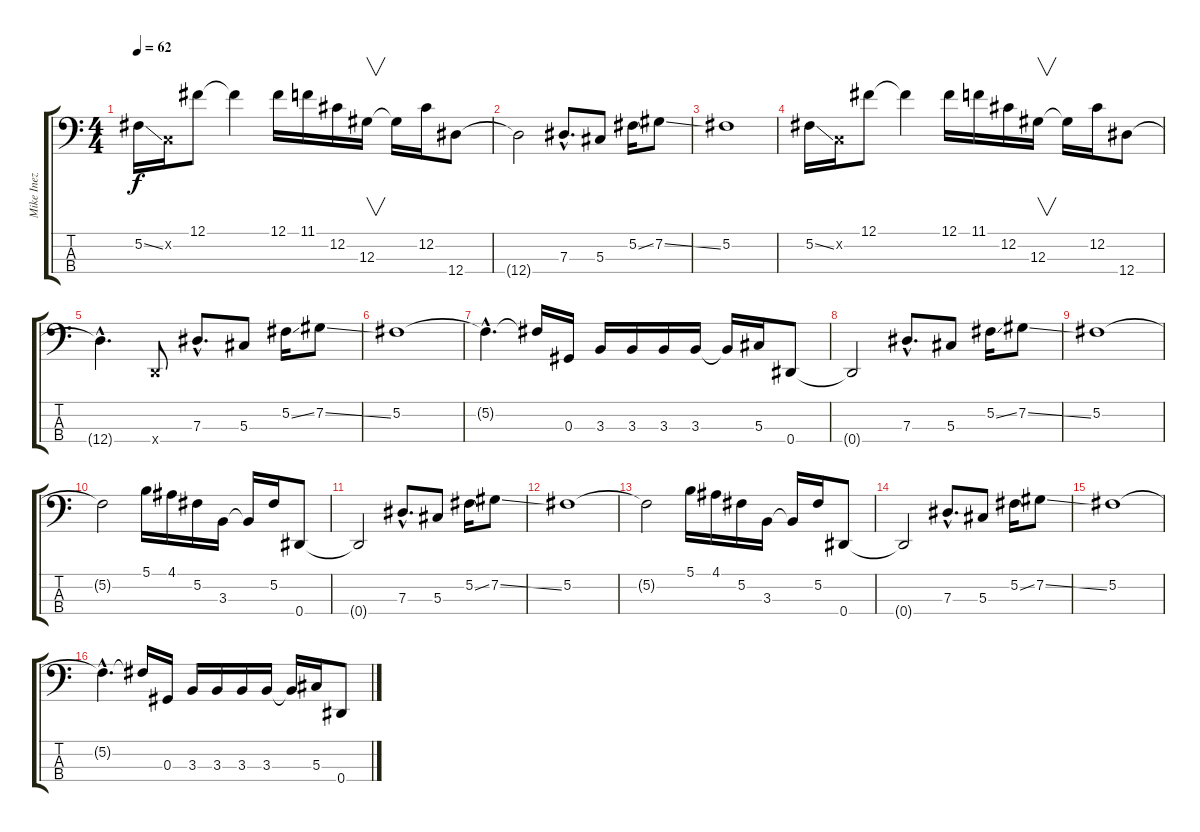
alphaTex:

\track ("Mike Inez - Bass" "Mike Inez ") {instrument slapbass2}
\staff {score tabs}
\tuning (Gb2 Db2 Ab1 Eb1) {hide}
\ts (4 4)
\tempo 62
\clef f4
\ks c
5.2{ss}.16{dy f} -1.2{x}.16 12.1.8 12.1{t}.4 12.1.16 11.1.16 12.2.16 12.3.16{v} 12.3{t}.16 12.2.16 12.4.8 |
12.4{t}.2 7.3{hac}.8{d} 5.3.8 5.2{ss}.16 7.2{ss}.8 |
5.2.1 |
5.2{ss}.16 -1.2{x}.16 12.1.8 12.1{t}.4 12.1.16 11.1.16 12.2.16 12.3.16{v} 12.3{t}.16 12.2.16 12.4.8 |
12.4{hac t}.4{d} -1.4{x}.8 7.3{hac}.8{d} 5.3.8 5.2{ss}.16 7.2{ss}.8 |
5.2.1 |
5.2{hac t}.4{d} 5.2{t}.16 0.3.16 3.3.16 3.3.16 3.3.16 3.3.16 3.3{t}.16 5.3.16 0.4.8 |
0.4{t}.2 7.3{hac}.8{d} 5.3.8 5.2{ss}.16 7.2{ss}.8 |
5.2.1 |
5.2{t}.2 5.1.16 4.1.16 5.2.16 3.3.16 3.3{t}.16 5.2.16 0.4.8 |
0.4{t}.2 7.3{hac}.8{d} 5.3.8 5.2{ss}.16 7.2{ss}.8 |
5.2.1 |
5.2{t}.2 5.1.16 4.1.16 5.2.16 3.3.16 3.3{t}.16 5.2.16 0.4.8 |
0.4{t}.2 7.3{hac}.8{d} 5.3.8 5.2{ss}.16 7.2{ss}.8 |
5.2.1 |
5.2{hac t}.4{d} 5.2{t}.16 0.3.16 3.3.16 3.3.16 3.3.16 3.3.16 3.3{t}.16 5.3.16 0.4.8
